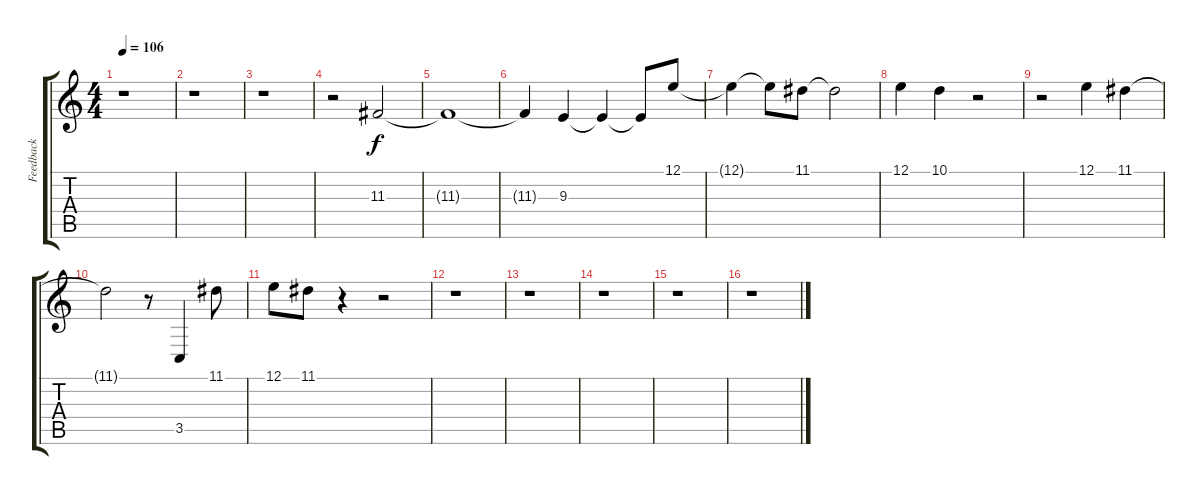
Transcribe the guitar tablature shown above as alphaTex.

\track ("Feedback" "Feedback") {instrument lead1square}
\staff {score tabs}
\tuning (E4 B3 G3 D3 A2 E2) {hide}
\ts (4 4)
\tempo 106
\clef g2
\ks c
r.1{dy f} |
r.1 |
r.1 |
r.2 11.3.2 |
11.3{t}.1 |
11.3{t}.4 9.3.4 9.3{t}.4 9.3{t}.8 12.1.8 |
12.1{t}.4 12.1{t}.8 11.1.8 11.1{t}.2 |
12.1.4 10.1.4 r.2 |
r.2 12.1.4 11.1.4 |
11.1{t}.2 r.8 3.5.4 11.1.8 |
12.1.8 11.1.8 r.4 r.2 |
r.1 |
r.1 |
r.1 |
r.1 |
r.1
